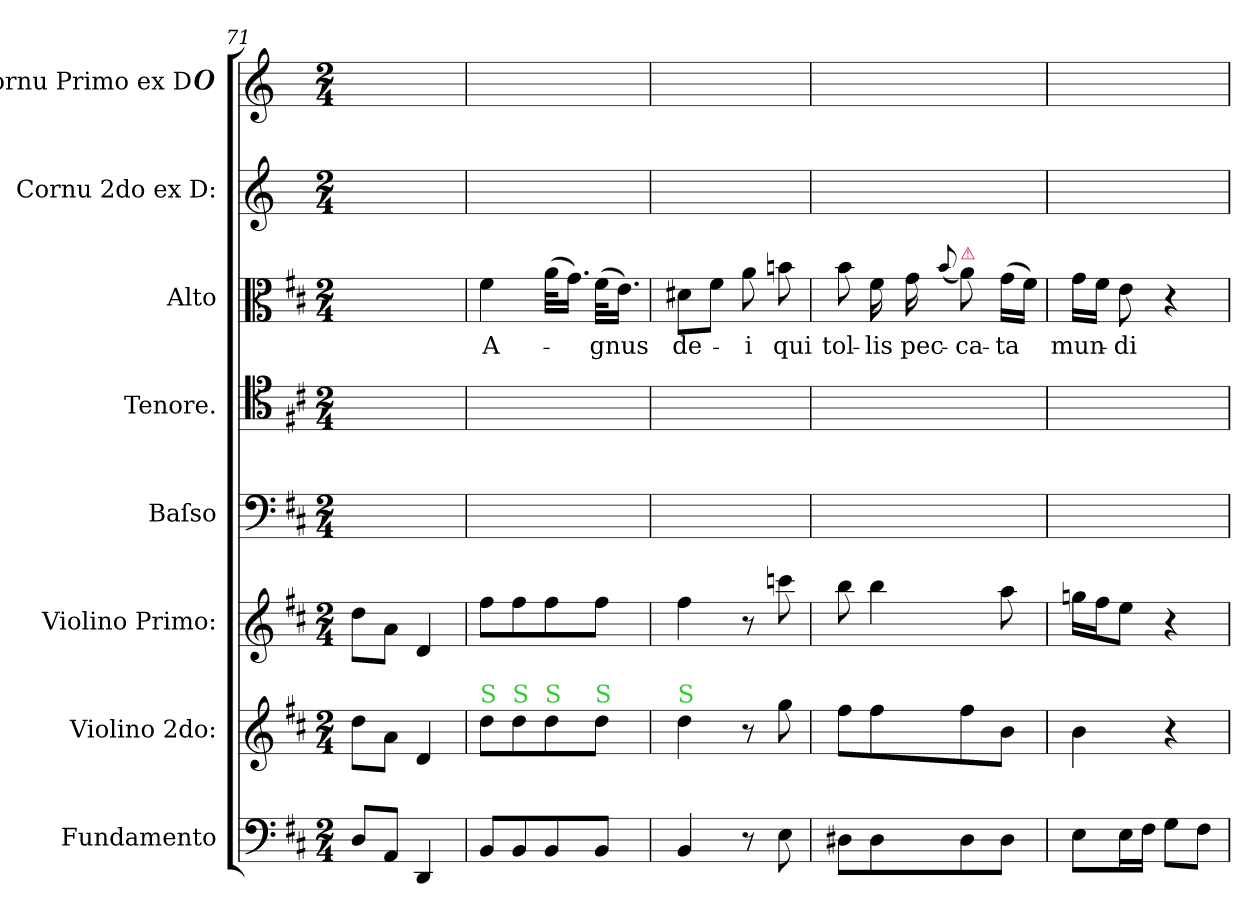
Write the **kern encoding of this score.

**kern	**dynam	**kern	**dynam	**kern	**dynam	**kern	**kern	**kern	**text	**kern	**kern
*part8	*part8	*part7	*part7	*part6	*part6	*part5	*part4	*part3	*part3	*part2	*part1
*staff8	*staff8	*staff7	*staff7	*staff6	*staff6	*staff5	*staff4	*staff3	*staff3	*staff2	*staff1
*I"Fundamento	*	*I"Violino 2do:	*	*I"Violino Primo:	*	*I"Baſso	*I"Tenore.	*I"Alto	*	*I"Cornu 2do ex D:	*I"Cornu Primo ex D#
*I'fund	*	*I'vl 2	*	*I'vl 1	*	*I'B	*I'T	*I'A	*	*I'cor 2	*I'cor 1
*clefF4	*	*clefG2	*	*clefG2	*	*clefF4	*clefC4	*clefC3	*	*clefG2	*clefG2
*	*	*	*	*	*	*	*	*	*	*ITrd6c10	*ITrd6c10
*k[f#c#]	*	*k[f#c#]	*	*k[f#c#]	*	*k[f#c#]	*k[f#c#]	*k[f#c#]	*	*k[f#c#]	*k[f#c#]
*M2/4	*	*M2/4	*	*M2/4	*	*M2/4	*M2/4	*M2/4	*	*M2/4	*M2/4
=71	=71	=71	=71	=71	=71	=71	=71	=71	=71	=71	=71
8D/L	.	8dd\L	.	8dd\L	.	2ryy	2ryy	2ryy	.	2ryy	2ryy
8AA/J	.	8a\J	.	8a\J	.	.	.	.	.	.	.
4DD/	.	4d/	.	4d/	.	.	.	.	.	.	.
=72	=72	=72	=72	=72	=72	=72	=72	=72	=72	=72	=72
!	!	!LO:TX:a:color=limegreen:t=S	!	!	!	!	!	!	!	!	!
!	!LO:DY:a	!	!LO:DY:b	!	!LO:DY:a	!	!	!	!	!	!
8BB/L	pia	8dd\L	pia	8ff#\L	pia	2ryy	2ryy	4f#\	A-	2ryy	2ryy
!	!	!LO:TX:a:color=limegreen:t=S	!	!	!	!	!	!	!	!	!
8BB/	.	8dd\	.	8ff#\	.	.	.	.	.	.	.
!	!	!LO:TX:a:color=limegreen:t=S	!	!	!	!	!	!	!	!	!
8BB/	.	8dd\	.	8ff#\	.	.	.	(32a\KLL	.	.	.
.	.	.	.	.	.	.	.	16.g\JJ)	.	.	.
!	!	!LO:TX:a:color=limegreen:t=S	!	!	!	!	!	!	!	!	!
8BB/J	.	8dd\J	.	8ff#\J	.	.	.	(32f#\KLL	-gnus	.	.
.	.	.	.	.	.	.	.	16.e\JJ)	.	.	.
=73	=73	=73	=73	=73	=73	=73	=73	=73	=73	=73	=73
!	!	!LO:TX:a:color=limegreen:t=S	!	!	!	!	!	!	!	!	!
4BB/	.	4dd\	.	4ff#\	.	2ryy	2ryy	8d#X\L	de-	2ryy	2ryy
.	.	.	.	.	.	.	.	8f#\J	.	.	.
8r	.	8r	.	8r	.	.	.	8a\	-i	.	.
8E\	.	8gg\	.	8cccn\	.	.	.	8bn\	qui	.	.
=74	=74	=74	=74	=74	=74	=74	=74	=74	=74	=74	=74
8D#X\L	.	8ff#\L	.	8bb\	.	2ryy	2ryy	8b\	tol-	2ryy	2ryy
8D#\	.	8ff#\	.	4bb\	.	.	.	16f#\	-lis	.	.
.	.	.	.	.	.	.	.	16g\	pec-	.	.
.	.	.	.	.	.	.	.	(<8qqb/	.	.	.
!	!	!	!	!	!	!	!	!LO:TX:a:color=crimson:t=⚠	!	!	!
8D#\	.	8ff#\	.	.	.	.	.	8a\)	-ca-	.	.
8D#\J	.	8b\J	.	8aa\	.	.	.	(16g\LL	-ta	.	.
.	.	.	.	.	.	.	.	16f#\JJ)	.	.	.
=75	=75	=75	=75	=75	=75	=75	=75	=75	=75	=75	=75
8E\L	.	4b\	.	16ggn\LL	.	2ryy	2ryy	16g\LL	mun-	2ryy	2ryy
.	.	.	.	16ff#\J	.	.	.	16f#\JJ	.	.	.
16E\L	.	.	.	8ee\J	.	.	.	8e\	-di	.	.
16F#\JJ	.	.	.	.	.	.	.	.	.	.	.
8G\L	.	4r	.	4r	.	.	.	4r	.	.	.
8F#\J	.	.	.	.	.	.	.	.	.	.	.
=	=	=	=	=	=	=	=	=	=	=	=
*-	*-	*-	*-	*-	*-	*-	*-	*-	*-	*-	*-
